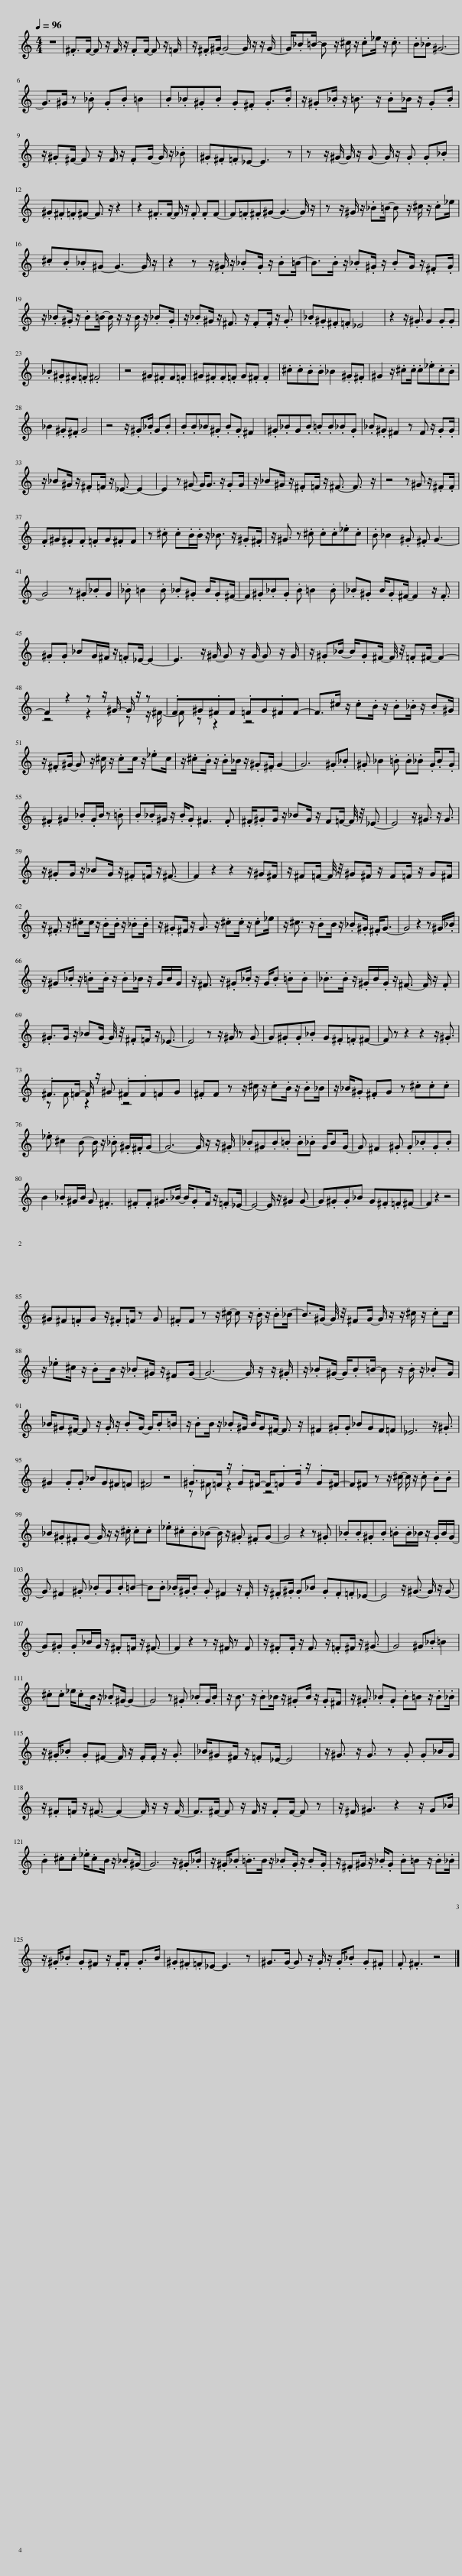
X:1
%%score ( 1 2 )
L:1/8
Q:1/4=96
M:4/4
I:linebreak $
K:C
V:1 treble
V:2 treble
V:1
 z8 | .^F>F- F z/ F/ z/ .FF/- F z/ =F/ | z/ .^F^G/- G4- G/ z/ z/ G/- | G/._B=B/- B z/ ^c/ z/ .c_e/ z/ .c3/2 | .B._B ^G6- |$ %5
 G>^G z ._B .G.B =B2 | .B._B.^G.B .G.^F .G>.B | z/ .^G._B/ z/ =B3/2 z/ .B_B/ z/ .G.B/ |$ z/ .^G^F/- F z/ F/ z/ .FG/- G/ z/ ._B | .^G.^F.=F_E- E3 z | %10
 z z/ ^G/- G/ z/ G- G/ z/ .G .G._B |$ .^G.^F.=F^F- F3/2 z/ z2 | z2 .^F>F- F/ z/ .F .FF- | F.=F.^F^G- G3- G/ z/ | z z/ ^G/ z/ ._B=B/- B z/ ^c/ z/ .c_e/ |$ %15
 .^c.B._B^G- G3- G/ z/ | z2 z z/ .^G/ z/ ._B.G/ z/ .B=B/- | B>.B z/ ._B.^G/ z/ .BG/ z/ .^F.G/ |$ z/ ._B.^G/ z/ .B=B/- B/ z/ z/ B/ z/ ._B.G/ | z/ ._B^G/ z/ ^F3/2 z/ .F.F/ z/ .G3/2 | %20
 ._B.^G.^F.=F _E4 | z2 z/ .^G3/2 G2 .G.G |$ ._B.^G.^F.=F .^F4 | z4 ^G.^FF.=F | ^G.^F.F.=F G.^F .F2 | %25
 .^c.c.B.B _B2 .^G.^F | ^G2 z/ .^c.c/ .c._e.c.B |$ _B2 .^G.^F G4 | z4 z/ .^G._B/ G.B | .B.B_B.^G .B.G ^F2 | %30
 .^G._BG.B .=B.B._B.G | ._B.^G ^F2 z F z/ .G.G/ |$ z/ _B^G/ z/ .^F=F/ z/ _E3/2- E2- | E2 z ^G- G<G z/ .GG/ | z/ _B^G/ z/ .^F=F/ z/ ^F3/2- F3/2 z/ | %35
 z4 z ^G z/ .^F.F/ |$ .F^G.^F.F .=FG.^FF | z .^c .c.B/.B/ z/ _B3/2 z/ .^G.^F/ | z/ ^G3/2 z .^c .c.c._e.c | .B _B2 .^G .^F G3- |$ %40
 G4 z .^G._BG | ._B =B2 .B ._B.^G B/.G^F/- | F.^G._B.G .B =B2 .B | ._B.^G B/.G^F/- F2 z/ .F3/2 |$ .^G.G _BG/^F/ z/ .=F_E/- E2- | %45
 E3 z/ ^G/- G z/ G/- G z/ G/ | z/ .^G_B/- B/.G^F/- F/4 z/4 .=F^F/- F2- |$ F2 z2 z z/ ^G/- G/ z/ z | .F^G.^FF .=FG.^FF- | F>^c z/ .c.B/ z/ .B._B/ z/ .B^G/ |$ %50
 z/ .^F^G/- G z/ ^c/ z/ .cc/ z/ ._ec/ | z/ .^c.B/ z/ .B_B/ z/ .^G.^F/ G2- | G6 .^G._B | .^G _B2 .=B .B._B .G/.B.G/ |$ .^F2 ^G2 ._B.G/B/ z .=B | %55
 .B._B/^G/ z/ .B/.G ^F3 .F | .^F/.^GG/ z/ _BG/ z/ F=F/- F/4 z/4 _E3/2- | E4 z/ ^G3/2 z/ G3/2 |$ z/ .^GG/ z/ _BG/ z/ .^F=F/ z/ ^F3/2- | F2 z2 z2 z/ ^G^F/ | %60
 z/ ^F=F/- F/4 z/4 ^G^F/ z/ F=F/ z/ G^F/ |$ z/ .^F3/2 z/ .^cc/ z/ .B.B/ z/ ._B.B/ | z/ .^G^F/ z/ G3/2 z/ .^c.c/ z/ .c_e/ | z/ ^c3/2 z/ .BB/ z/ ._B.^G/ .^F<G- | G4 z2 z ^G/._B/ |$ %65
 z/ ^G._B/ z/ .=B.B/ z/ .B_B/ z/ G/B/G/ | z/ ^F3/2 z/ .^G._B/ z/ G/.B .=B.B | ._B>.B z/ .^G/B/.G/ z/ ^F3/2- F/ z/ .F |$ .^G>G z/ _BG/- G/4 z/4 .^F=F/ z/ _E3/2- | E4 z z/ ^G/ z G- | %70
 G.^G.G._B G.^F.=F^F- | F z z2 z2 z/ .^G3/2 |$ .^F>=F- F/ z/ ^G .^F.F=FG | .^FF z z/ ^c/ z/ .c.B/ z/ .B_B/ | z/ _B/.^G .^FG z .^c.c.c |$ %75
 ._e ^c2 B- B/ z/ ._B .^G/.^F/G- | G6- G/ z/ z/ .^G/ | ._B^G.B.=B .B._B G/BG/- | G ^F2 .^G .G._B.G.B |$ B2 ._B^G/B/ G .^F3 | %80
 .^F.F ^G>_B- B/.GF/ z/ .=F_E/- | E4- E/ z/ ^G2 G- | G.^G.G_B G.^F.=F^F- | F2 z2 z4 |$ ^G^F.=FG z/ .^F=F/ z G | %85
 .^FF z z/ ^c/- c z/ .B/ z/ .B_B/- | B>^G- G/4 z/4 ^FG/- G/ z/ z/ ^c/ z/ .cc/ |$ z/ ._e^c/ z/ .BB/ z/ ._B^G/ z/ ^FG/- | G6- G/ z/ z/ .^G/ | z/ ._B^G/- G/.B=B/- B z/ .B/ z/ ._BG/ |$ %90
 _B/^G^F/- F z/ .G/ z/ .BG/- G/.B=B/ | z/ .BB/ z/ ._B^G/ B/G^F/- F3/2 z/ | ^F2 .^G.G _BGF=F | _E6 z/ .^G3/2 |$ ^G2 .G.G _BG^F=F | %95
 ^F4 z4 | .^G>=F z/ .G^F/- F/.=F.G/ z/ .G^F/- | F^F z z/ ^c/- c/ z/ .c .B.B |$ _B.^G.^FG- G/ z/ z/ .^c/ .c.c | ._e.^c.B_B- B/ z/ .^G .^FG- | %100
 G4 z2 z .^G | ._B.B.^G.B .=B.B/_B/ z/ .G/B/G/- |$ G ^F2 .^G ._BG.B=B- | B.B ._B/.^G/.B .G ^F2 z/ .F/ | z/ .^F.^G/ .G_B .G.F.=F_E- | %105
 E4 z/ ^G3/2- G/ z/ G- |$ G.^G .G_B/G/ z/ .^F=F/ z/ ^F3/2- | F2 z2 z z/ ^F/ z F | z/ .^F.F/ z/ F3/2 z/ .=F^F/ z/ ^G3/2- | G4 ^G._B =B2 |$ %110
 .^c.c _e/.cB/ z/ ._B^G/- G2- | G4 z .^G ._BG/.B/ | z/ B3/2 z/ .B_B/ z/ .^GB/ z/ .G^F/ | z/ .^G3/2 ._B.G .B=B z/ .B._B/ |$ z/ .^G/._B .G^F- F/ z/ .F/.F/ z/ .G3/2 | %115
 _B/^G^F/ z/ .=F_E/- E4 | z/ ^G3/2 z/ G3/2 z .G .G_B/G/ |$ z/ .^F=F/ z/ ^F3/2- F2- F/ z/ z/ F/- | F>^F- F z/ F/ z/ .FF/- F z | z/ ^F/ ^G3 z2 z/ G_B/ |$ %120
 .B2 .^c.c ._e/.cB/ z/ ._B^G/- | G6 z/ .^G._B/ | z/ .^G/._B .=B>B z/ ._B.G/ z/ .B.G/ | z/ .^F^G/ z/ ._B/.G .B=B z/ .B._B/ |$ z/ .^G/._B .G^F z/ .F/.F .G>B | %125
 .^G.^F.=F_E- E3 z | ^G>G- G z/ .G/ z/ .G/._B .G.^F | .F .^F3 z4 |] %128
V:2
 x8 | x8 | x8 | x8 | x8 |$ %5
 x8 | x8 | x8 |$ x8 | x8 | %10
 x8 |$ x8 | x8 | x8 | x8 |$ %15
 x8 | x8 | x8 |$ x8 | x8 | %20
 x8 | x8 |$ x8 | x8 | x8 | %25
 x8 | x8 |$ x8 | x8 | x8 | %30
 x8 | x8 |$ x8 | x8 | x8 | %35
 x8 |$ x8 | x8 | x8 | x8 |$ %40
 x8 | x8 | x8 | x8 |$ x8 | %45
 x8 | x8 |$ z4 z2 z z/ ^F/- | F z z2 z4 | x8 |$ %50
 x8 | x8 | x8 | x8 |$ x8 | %55
 x8 | x8 | x8 |$ x8 | x8 | %60
 x8 |$ x8 | x8 | x8 | x8 |$ %65
 x8 | x8 | x8 |$ x8 | x8 | %70
 x8 | x8 |$ z ^F z2 z4 | x8 | x8 |$ %75
 x8 | x8 | x8 | x8 |$ x8 | %80
 x8 | x8 | x8 | x8 |$ x8 | %85
 x8 | x8 |$ x8 | x8 | x8 |$ %90
 x8 | x8 | x8 | x8 |$ x8 | %95
 x8 | z ^F z2 z4 | x8 |$ x8 | x8 | %100
 x8 | x8 |$ x8 | x8 | x8 | %105
 x8 |$ x8 | x8 | x8 | x8 |$ %110
 x8 | x8 | x8 | x8 |$ x8 | %115
 x8 | x8 |$ x8 | x8 | x8 |$ %120
 x8 | x8 | x8 | x8 |$ x8 | %125
 x8 | x8 | x8 |] %128
